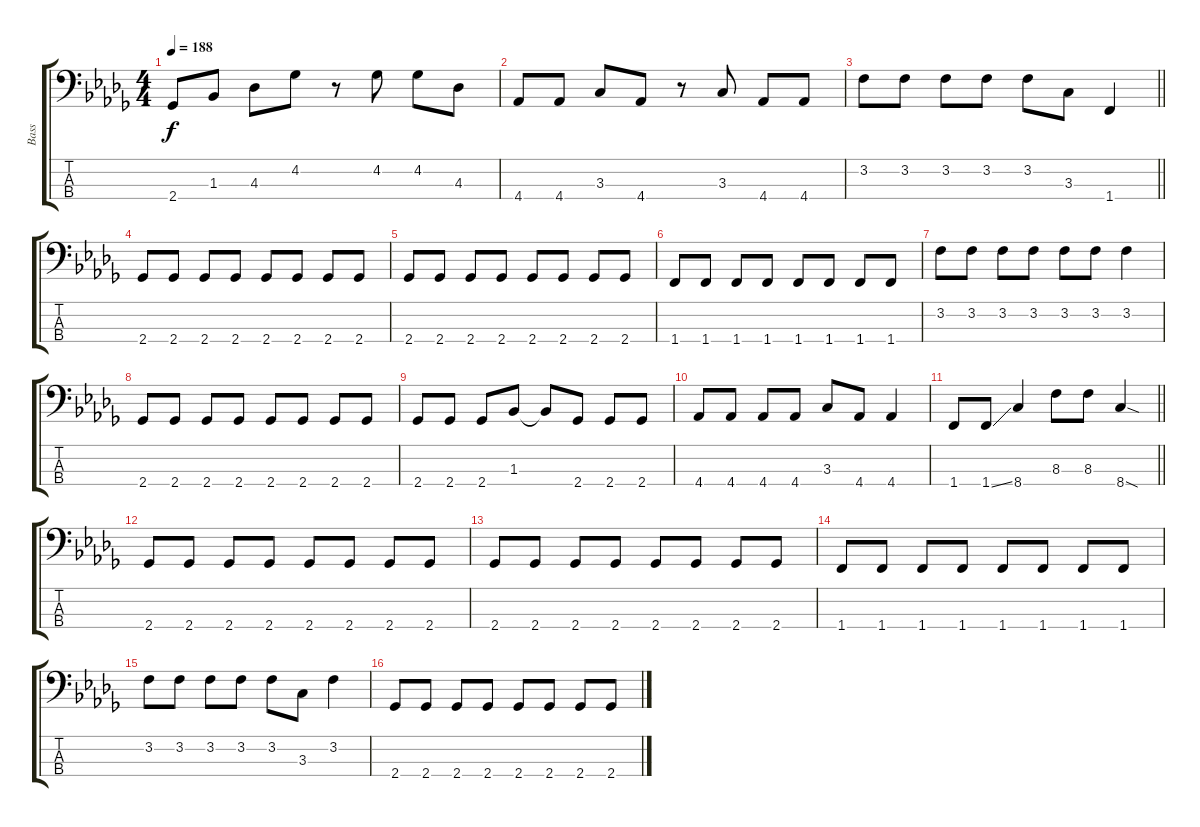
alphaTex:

\track ("Bass" "Bass") {instrument electricbasspick}
\staff {score tabs}
\tuning (G2 D2 A1 E1) {hide}
\ts (4 4)
\tempo 188
\clef f4
\ks bbminor
2.4.8{dy f} 1.3.8 4.3.8 4.2.8 r.8 4.2.8 4.2.8 4.3.8 |
4.4.8 4.4.8 3.3.8 4.4.8 r.8 3.3.8 4.4.8 4.4.8 |
\barLineRight lightlight
3.2.8 3.2.8 3.2.8 3.2.8 3.2.8 3.3.8 1.4.4 |
2.4.8 2.4.8 2.4.8 2.4.8 2.4.8 2.4.8 2.4.8 2.4.8 |
2.4.8 2.4.8 2.4.8 2.4.8 2.4.8 2.4.8 2.4.8 2.4.8 |
1.4.8 1.4.8 1.4.8 1.4.8 1.4.8 1.4.8 1.4.8 1.4.8 |
3.2.8 3.2.8 3.2.8 3.2.8 3.2.8 3.2.8 3.2.4 |
2.4.8 2.4.8 2.4.8 2.4.8 2.4.8 2.4.8 2.4.8 2.4.8 |
2.4.8 2.4.8 2.4.8 1.3.8 1.3{t}.8 2.4.8 2.4.8 2.4.8 |
4.4.8 4.4.8 4.4.8 4.4.8 3.3.8 4.4.8 4.4.4 |
\barLineRight lightlight
1.4.8 1.4{ss}.8 8.4.4 8.3.8 8.3.8 8.4{sod}.4 |
2.4.8 2.4.8 2.4.8 2.4.8 2.4.8 2.4.8 2.4.8 2.4.8 |
2.4.8 2.4.8 2.4.8 2.4.8 2.4.8 2.4.8 2.4.8 2.4.8 |
1.4.8 1.4.8 1.4.8 1.4.8 1.4.8 1.4.8 1.4.8 1.4.8 |
3.2.8 3.2.8 3.2.8 3.2.8 3.2.8 3.3.8 3.2.4 |
2.4.8 2.4.8 2.4.8 2.4.8 2.4.8 2.4.8 2.4.8 2.4.8
